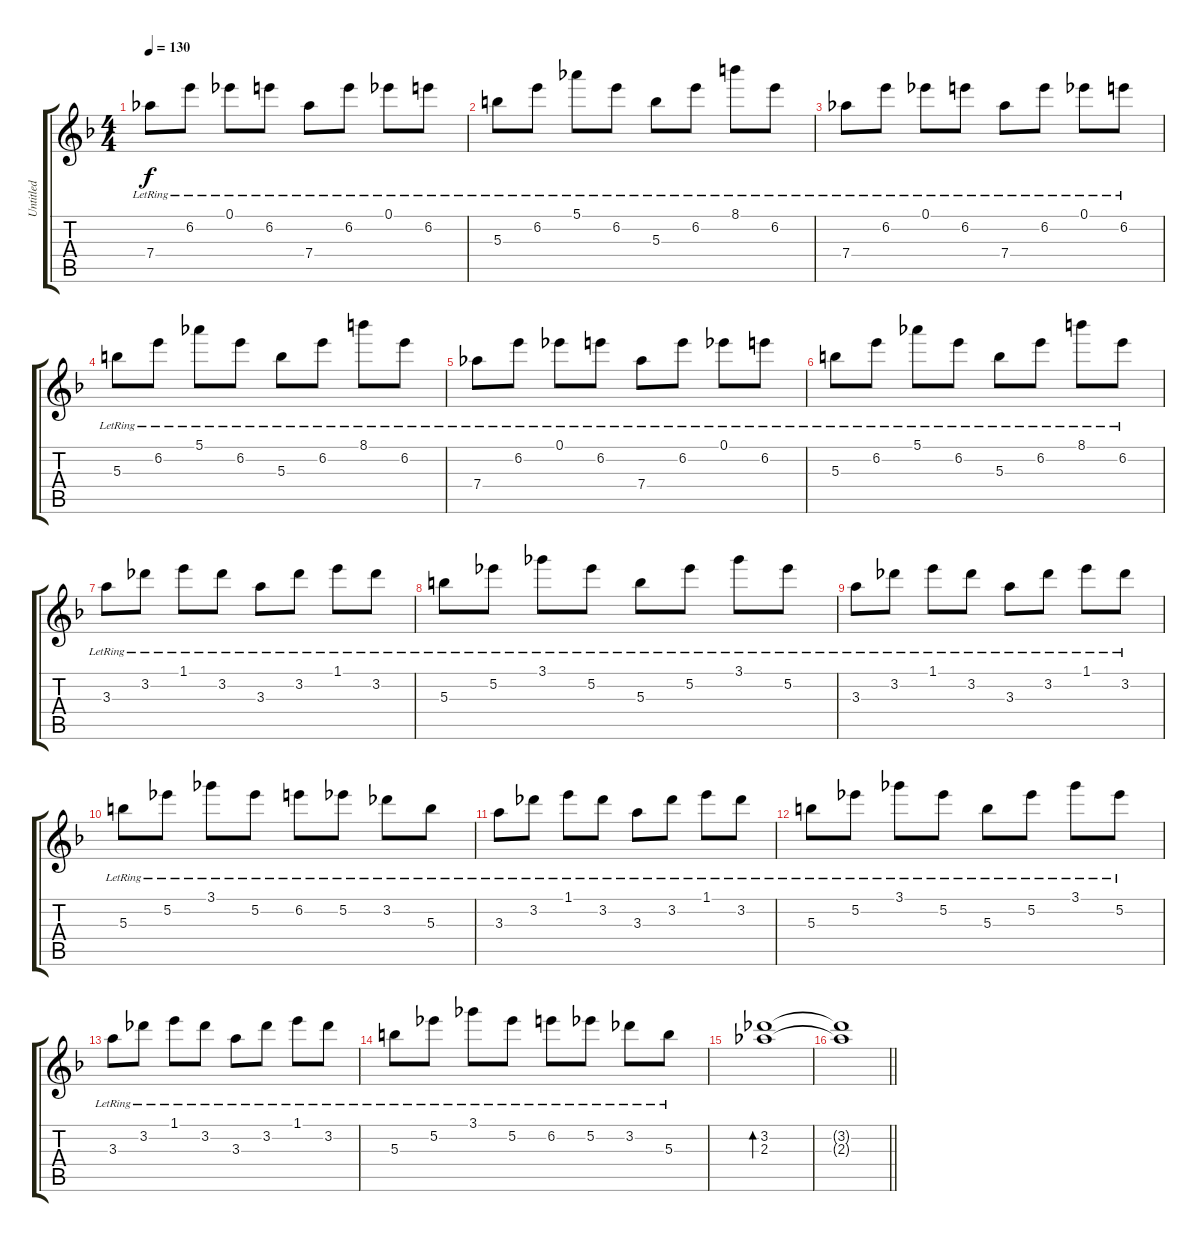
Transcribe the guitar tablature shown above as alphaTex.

\track ("Untitled" "Untitled") {instrument acousticguitarnylon}
\staff {score tabs}
\tuning (Eb5 Bb4 Gb4 Db4 Ab3 Eb3) {hide}
\ts (4 4)
\tempo 130
\clef g2
\ks f
7.4{lr}.8{dy f} 6.2{lr}.8 0.1{lr}.8 6.2{lr}.8 7.4{lr}.8 6.2{lr}.8 0.1{lr}.8 6.2{lr}.8 |
5.3{lr}.8 6.2{lr}.8 5.1{lr}.8 6.2{lr}.8 5.3{lr}.8 6.2{lr}.8 8.1{lr}.8 6.2{lr}.8 |
7.4{lr}.8 6.2{lr}.8 0.1{lr}.8 6.2{lr}.8 7.4{lr}.8 6.2{lr}.8 0.1{lr}.8 6.2{lr}.8 |
5.3{lr}.8 6.2{lr}.8 5.1{lr}.8 6.2{lr}.8 5.3{lr}.8 6.2{lr}.8 8.1{lr}.8 6.2{lr}.8 |
7.4{lr}.8 6.2{lr}.8 0.1{lr}.8 6.2{lr}.8 7.4{lr}.8 6.2{lr}.8 0.1{lr}.8 6.2{lr}.8 |
5.3{lr}.8 6.2{lr}.8 5.1{lr}.8 6.2{lr}.8 5.3{lr}.8 6.2{lr}.8 8.1{lr}.8 6.2{lr}.8 |
3.3{lr}.8 3.2{lr}.8 1.1{lr}.8 3.2{lr}.8 3.3{lr}.8 3.2{lr}.8 1.1{lr}.8 3.2{lr}.8 |
5.3{lr}.8 5.2{lr}.8 3.1{lr}.8 5.2{lr}.8 5.3{lr}.8 5.2{lr}.8 3.1{lr}.8 5.2{lr}.8 |
3.3{lr}.8 3.2{lr}.8 1.1{lr}.8 3.2{lr}.8 3.3{lr}.8 3.2{lr}.8 1.1{lr}.8 3.2{lr}.8 |
5.3{lr}.8 5.2{lr}.8 3.1{lr}.8 5.2{lr}.8 6.2{lr}.8 5.2{lr}.8 3.2{lr}.8 5.3{lr}.8 |
3.3{lr}.8 3.2{lr}.8 1.1{lr}.8 3.2{lr}.8 3.3{lr}.8 3.2{lr}.8 1.1{lr}.8 3.2{lr}.8 |
5.3{lr}.8 5.2{lr}.8 3.1{lr}.8 5.2{lr}.8 5.3{lr}.8 5.2{lr}.8 3.1{lr}.8 5.2{lr}.8 |
3.3{lr}.8 3.2{lr}.8 1.1{lr}.8 3.2{lr}.8 3.3{lr}.8 3.2{lr}.8 1.1{lr}.8 3.2{lr}.8 |
5.3{lr}.8 5.2{lr}.8 3.1{lr}.8 5.2{lr}.8 6.2{lr}.8 5.2{lr}.8 3.2{lr}.8 5.3{lr}.8 |
(3.2 2.3).1{bd 30} |
\barLineRight lightlight
(3.2{t} 2.3{t}).1
